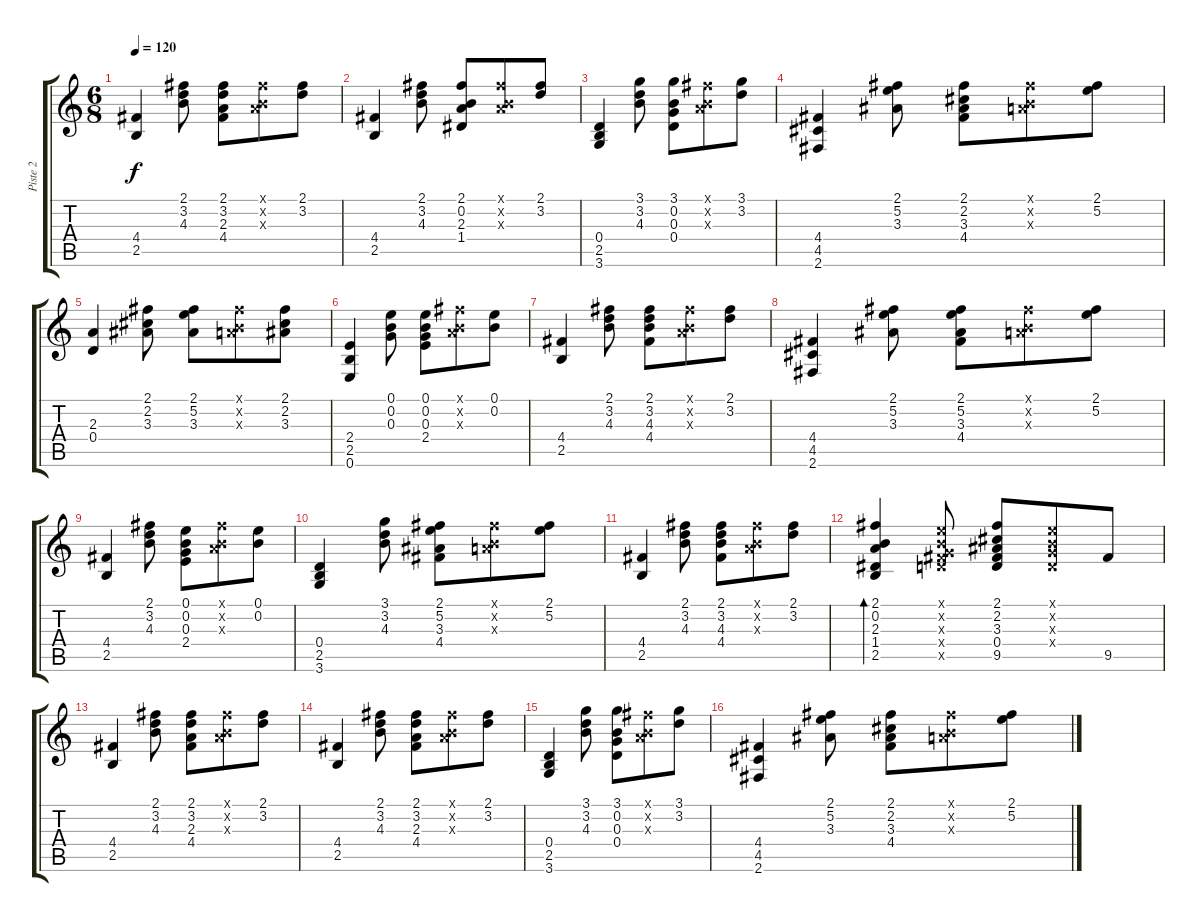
\track ("Piste 2" "Piste 2") {instrument electricguitarmuted}
\staff {score tabs}
\tuning (E4 B3 G3 D3 A2 E2) {hide}
\ts (6 8)
\tempo 120
\clef g2
\ks c
(4.4 2.5).4{dy f} (2.1 3.2 4.3).8 (2.1 3.2 2.3 4.4).8 (2.1{x} 0.2{x} 2.3{x}).8 (2.1 3.2).8 |
(4.4 2.5).4 (2.1 3.2 4.3).8 (2.1 0.2 2.3 1.4).8 (2.1{x} 0.2{x} 2.3{x}).8 (2.1 3.2).8 |
(0.4 2.5 3.6).4 (3.1 3.2 4.3).8 (3.1 0.2 0.3 0.4).8 (2.1{x} 0.2{x} 2.3{x}).8 (3.1 3.2).8 |
(4.4 4.5 2.6).4 (2.1 5.2 3.3).8 (2.1 2.2 3.3 4.4).8 (2.1{x} 0.2{x} 2.3{x}).8 (2.1 5.2).8 |
(2.3 0.4).4 (2.1 2.2 3.3).8 (2.1 5.2 3.3).8 (2.1{x} 0.2{x} 2.3{x}).8 (2.1 2.2 3.3).8 |
(2.4 2.5 0.6).4 (0.1 0.2 0.3).8 (0.1 0.2 0.3 2.4).8 (2.1{x} 0.2{x} 2.3{x}).8 (0.1 0.2).8 |
(4.4 2.5).4 (2.1 3.2 4.3).8 (2.1 3.2 4.3 4.4).8 (2.1{x} 0.2{x} 2.3{x}).8 (2.1 3.2).8 |
(4.4 4.5 2.6).4 (2.1 5.2 3.3).8 (2.1 5.2 3.3 4.4).8 (2.1{x} 0.2{x} 2.3{x}).8 (2.1 5.2).8 |
(4.4 2.5).4 (2.1 3.2 4.3).8 (0.1 0.2 0.3 2.4).8 (2.1{x} 0.2{x} 2.3{x}).8 (0.1 0.2).8 |
(0.4 2.5 3.6).4 (3.1 3.2 4.3).8 (2.1 5.2 3.3 4.4).8 (2.1{x} 0.2{x} 2.3{x}).8 (2.1 5.2).8 |
(4.4 2.5).4 (2.1 3.2 4.3).8 (2.1 3.2 4.3 4.4).8 (2.1{x} 0.2{x} 2.3{x}).8 (2.1 3.2).8 |
(2.1 0.2 2.3 1.4 2.5).4{bd 480} (0.1{x} 0.2{x} 0.3{x} 0.4{x} 9.5{x}).8 (2.1 2.2 3.3 0.4 9.5).8 (0.1{x} 0.2{x} 0.3{x} 0.4{x}).8 9.5.8 |
(4.4 2.5).4 (2.1 3.2 4.3).8 (2.1 3.2 2.3 4.4).8 (2.1{x} 0.2{x} 2.3{x}).8 (2.1 3.2).8 |
(4.4 2.5).4 (2.1 3.2 4.3).8 (2.1 3.2 2.3 4.4).8 (2.1{x} 0.2{x} 2.3{x}).8 (2.1 3.2).8 |
(0.4 2.5 3.6).4 (3.1 3.2 4.3).8 (3.1 0.2 0.3 0.4).8 (2.1{x} 0.2{x} 2.3{x}).8 (3.1 3.2).8 |
(4.4 4.5 2.6).4 (2.1 5.2 3.3).8 (2.1 2.2 3.3 4.4).8 (2.1{x} 0.2{x} 2.3{x}).8 (2.1 5.2).8
